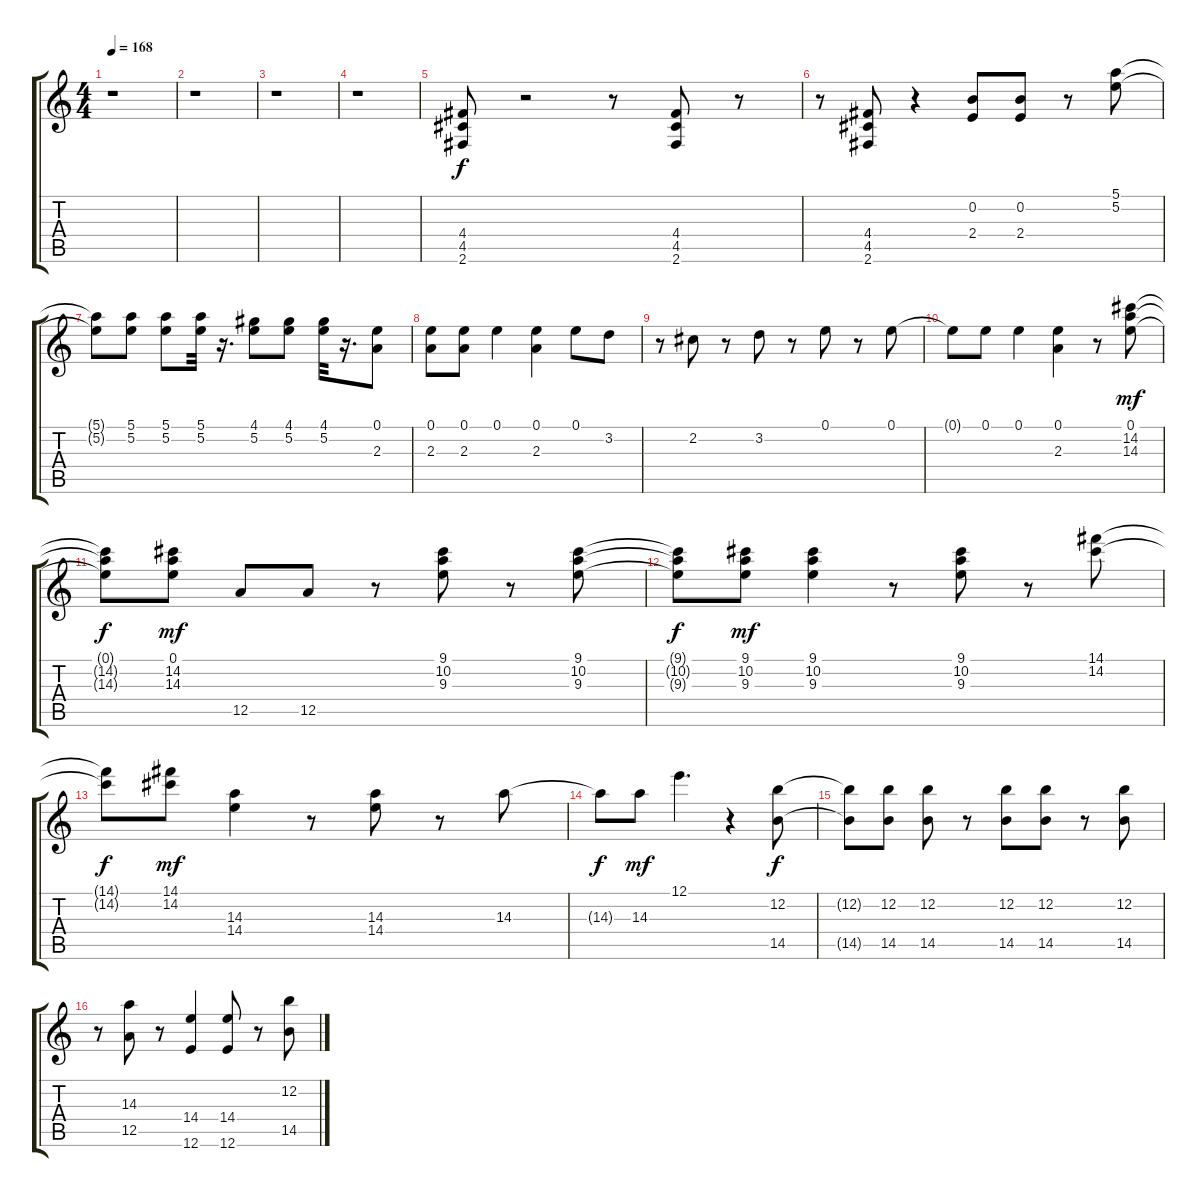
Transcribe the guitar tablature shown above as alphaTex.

\track "" {instrument overdrivenguitar}
\staff {score tabs}
\tuning (E4 B3 G3 D3 A2 E2) {hide}
\ts (4 4)
\tempo 168
\clef g2
\ks c
r.1{dy f} |
r.1 |
r.1 |
r.1 |
(4.4 4.5 2.6).8 r.2 r.8 (4.4 4.5 2.6).8 r.8 |
r.8 (4.4 4.5 2.6).8 r.4 (0.2 2.4).8 (0.2 2.4).8 r.8 (5.1 5.2).8 |
(5.1{t} 5.2{t}).8 (5.1 5.2).8 (5.1 5.2).8 (5.1 5.2).32 r.16{d} (4.1 5.2).8 (4.1 5.2).8 (4.1 5.2).32 r.16{d} (0.1 2.3).8 |
(0.1 2.3).8 (0.1 2.3).8 0.1.4 (0.1 2.3).4 0.1.8 3.2.8 |
r.8 2.2.8 r.8 3.2.8 r.8 0.1.8 r.8 0.1.8 |
0.1{t}.8 0.1.8 0.1.4 (0.1 2.3).4 r.8 (0.1 14.2 14.3).8{dy mf} |
(0.1{t} 14.2{t} 14.3{t}).8{dy f} (0.1 14.2 14.3).8{dy mf} 12.5.8 12.5.8 r.8 (9.1 10.2 9.3).8 r.8 (9.1 10.2 9.3).8 |
(9.1{t} 10.2{t} 9.3{t}).8{dy f} (9.1 10.2 9.3).8{dy mf} (9.1 10.2 9.3).4 r.8 (9.1 10.2 9.3).8 r.8 (14.1 14.2).8 |
(14.1{t} 14.2{t}).8{dy f} (14.1 14.2).8{dy mf} (14.3 14.4).4 r.8 (14.3 14.4).8 r.8 14.3.8 |
14.3{t}.8{dy f} 14.3.8{dy mf} 12.1.4{d} r.4 (12.2 14.5).8{dy f} |
(12.2{t} 14.5{t}).8 (12.2 14.5).8 (12.2 14.5).8 r.8 (12.2 14.5).8 (12.2 14.5).8 r.8 (12.2 14.5).8 |
r.8 (14.3 12.5).8 r.8 (14.4 12.6).4 (14.4 12.6).8 r.8 (12.2 14.5).8
